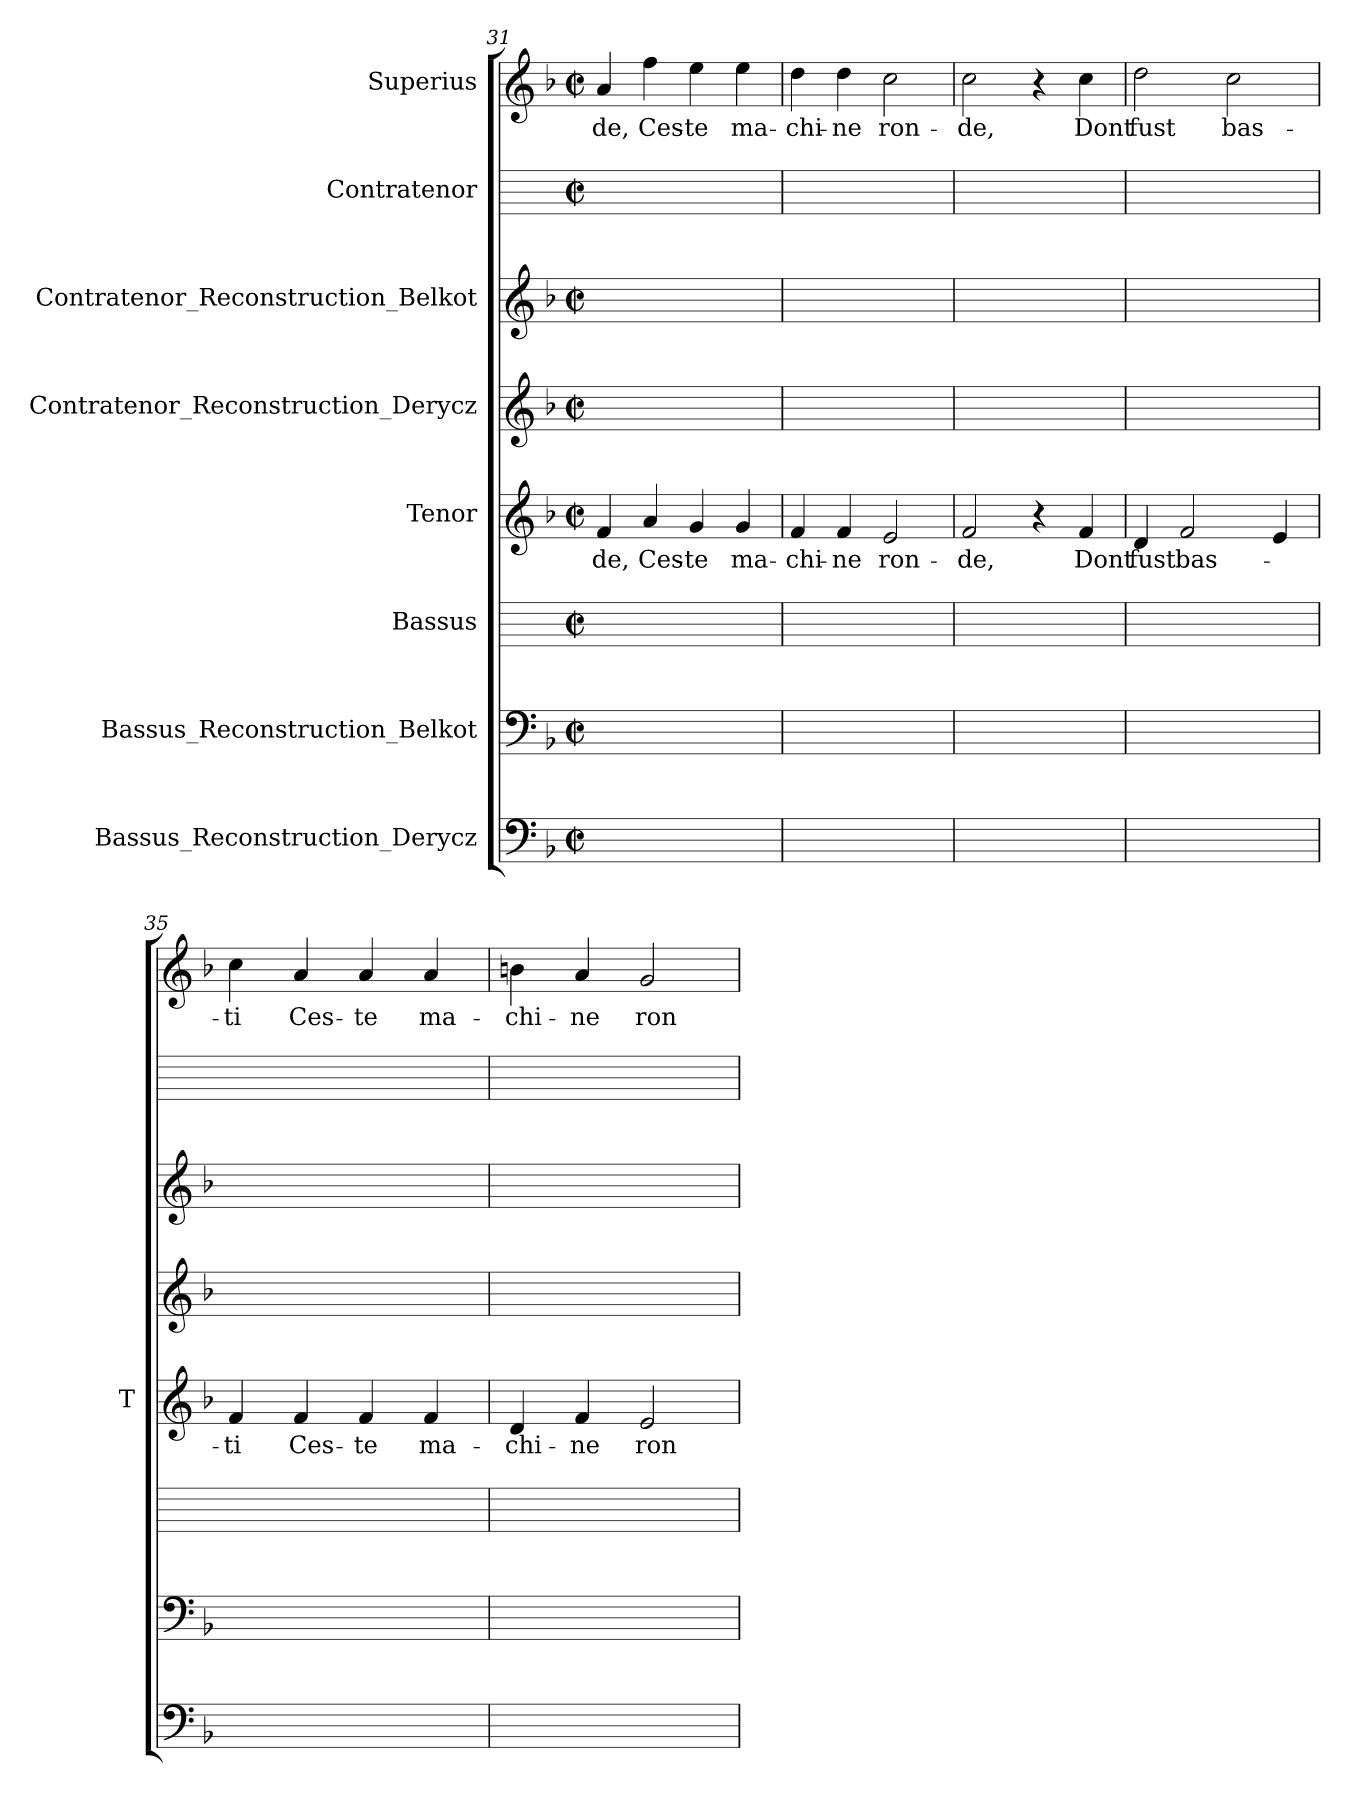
**kern	**kern	**kern	**kern	**text	**kern	**kern	**kern	**kern	**text
*part8	*part7	*part6	*part5	*part5	*part4	*part3	*part2	*part1	*part1
*staff8	*staff7	*staff6	*staff5	*staff5	*staff4	*staff3	*staff2	*staff1	*staff1
*I"Bassus_Reconstruction_Derycz	*I"Bassus_Reconstruction_Belkot	*I"Bassus	*I"Tenor	*	*I"Contratenor_Reconstruction_Derycz	*I"Contratenor_Reconstruction_Belkot	*I"Contratenor	*I"Superius	*
*	*	*	*I'T	*	*	*	*	*	*
*clefF4	*clefF4	*	*clefG2	*	*clefG2	*clefG2	*	*clefG2	*
*k[b-]	*k[b-]	*	*k[b-]	*	*k[b-]	*k[b-]	*	*k[b-]	*
*F:	*F:	*	*F:	*	*F:	*F:	*	*F:	*
*M2/2	*M2/2	*M2/2	*M2/2	*	*M2/2	*M2/2	*M2/2	*M2/2	*
*met(c|)	*met(c|)	*met(c|)	*met(c|)	*	*met(c|)	*met(c|)	*met(c|)	*met(c|)	*
=31	=31	=31	=31	=31	=31	=31	=31	=31	=31
1ryy	1ryy	1ryy	4f	-de,	1ryy	1ryy	1ryy	4a	-de,
.	.	.	4a	Ces-	.	.	.	4ff	Ces-
.	.	.	4g	-te	.	.	.	4ee	-te
.	.	.	4g	ma-	.	.	.	4ee	ma-
=32	=32	=32	=32	=32	=32	=32	=32	=32	=32
1ryy	1ryy	1ryy	4f	chi-	1ryy	1ryy	1ryy	4dd	chi-
.	.	.	4f	-ne	.	.	.	4dd	-ne
.	.	.	2e	ron-	.	.	.	2cc	ron-
=33	=33	=33	=33	=33	=33	=33	=33	=33	=33
1ryy	1ryy	1ryy	2f	-de,	1ryy	1ryy	1ryy	2cc	-de,
.	.	.	4r	.	.	.	.	4r	.
.	.	.	4f	-Dont	.	.	.	4cc	-Dont
=34	=34	=34	=34	=34	=34	=34	=34	=34	=34
1ryy	1ryy	1ryy	4d	-fust	1ryy	1ryy	1ryy	2dd	-fust
.	.	.	2f	bas-	.	.	.	.	.
.	.	.	.	.	.	.	.	2cc	bas-
.	.	.	4e	.	.	.	.	.	.
=35	=35	=35	=35	=35	=35	=35	=35	=35	=35
1ryy	1ryy	1ryy	4f	-ti	1ryy	1ryy	1ryy	4cc	-ti
.	.	.	4f	Ces-	.	.	.	4a	Ces-
.	.	.	4f	-te	.	.	.	4a	-te
.	.	.	4f	ma-	.	.	.	4a	ma-
=36	=36	=36	=36	=36	=36	=36	=36	=36	=36
1ryy	1ryy	1ryy	4d	chi-	1ryy	1ryy	1ryy	4b	chi-
.	.	.	4f	-ne	.	.	.	4a	-ne
.	.	.	2e	ron-	.	.	.	2g	ron-
=	=	=	=	=	=	=	=	=	=
*-	*-	*-	*-	*-	*-	*-	*-	*-	*-
